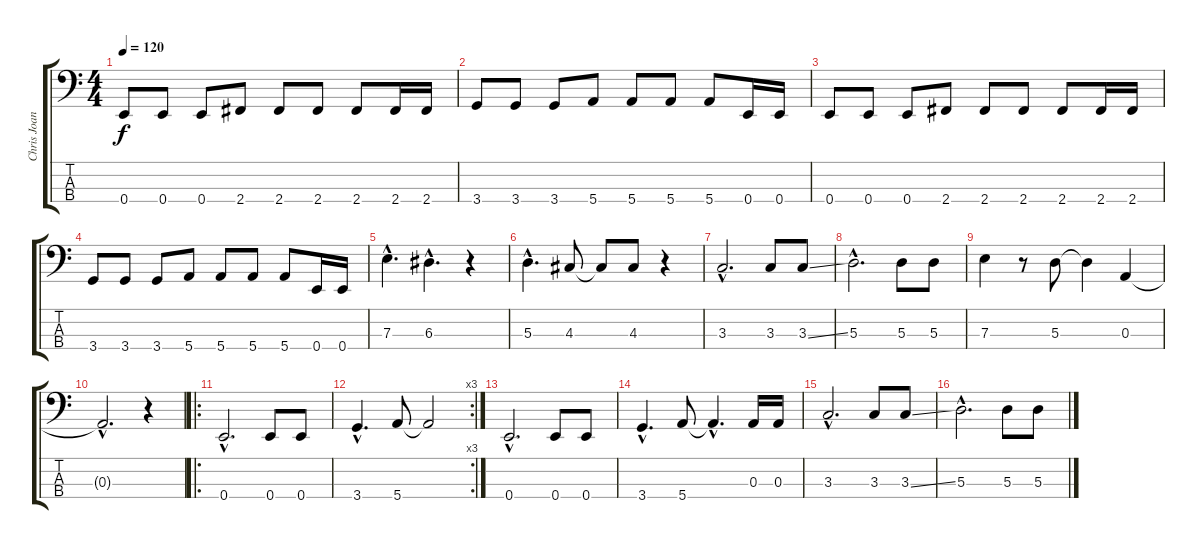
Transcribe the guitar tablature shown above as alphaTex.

\track ("Chris Joannou (basse)" "Chris Joan") {instrument electricbasspick}
\staff {score tabs}
\tuning (G2 D2 A1 E1) {hide}
\ts (4 4)
\tempo 120
\clef f4
\ks c
0.4.8{dy f} 0.4.8 0.4.8 2.4.8 2.4.8 2.4.8 2.4.8 2.4.16 2.4.16 |
3.4.8 3.4.8 3.4.8 5.4.8 5.4.8 5.4.8 5.4.8 0.4.16 0.4.16 |
0.4.8 0.4.8 0.4.8 2.4.8 2.4.8 2.4.8 2.4.8 2.4.16 2.4.16 |
3.4.8 3.4.8 3.4.8 5.4.8 5.4.8 5.4.8 5.4.8 0.4.16 0.4.16 |
7.3{hac}.4{d} 6.3{hac}.4{d} r.4 |
5.3{hac}.4{d} 4.3.8 4.3{t}.8 4.3.8 r.4 |
3.3{hac}.2{d} 3.3.8 3.3{ss}.8 |
5.3{hac}.2{d} 5.3.8 5.3.8 |
7.3.4 r.8 5.3.8 5.3{t}.4 0.3.4 |
0.3{hac t}.2{d} r.4 |
\ro
0.4{hac}.2{d} 0.4.8 0.4.8 |
\rc 3
3.4{hac}.4{d} 5.4.8 5.4{t}.2 |
0.4{hac}.2{d} 0.4.8 0.4.8 |
3.4{hac}.4{d} 5.4.8 5.4{hac t}.4{d} 0.3.16 0.3.16 |
3.3{hac}.2{d} 3.3.8 3.3{ss}.8 |
5.3{hac}.2{d} 5.3.8 5.3.8
